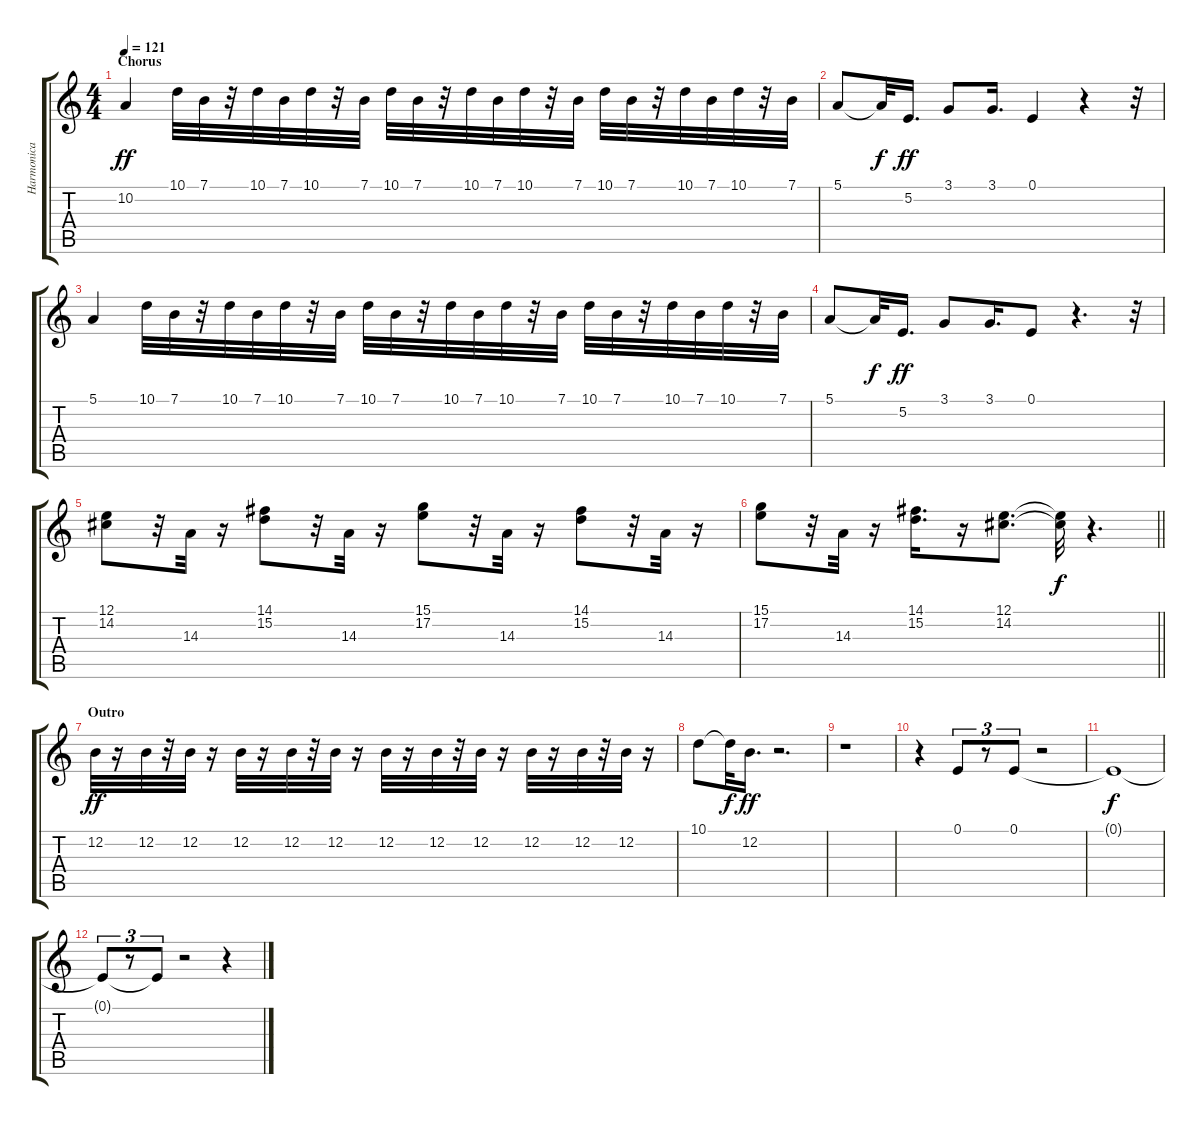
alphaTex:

\track ("Harmonica" "Harmonica") {solo instrument harmonica}
\staff {score tabs}
\tuning (E4 B3 G3 D3 A2 E2) {hide}
\ts (4 4)
\section ("" "Chorus")
\tempo 121
\clef g2
\ks c
10.2.4{dy ff} 10.1.32 7.1.32 r.32 10.1.32 7.1.32 10.1.32 r.32 7.1.32 10.1.32 7.1.32 r.32 10.1.32 7.1.32 10.1.32 r.32 7.1.32 10.1.32 7.1.32 r.32 10.1.32 7.1.32 10.1.32 r.32 7.1.32 |
5.1.8 5.1{t}.32{dy f} 5.2.16{d dy ff} 3.1.8 3.1.16{d} 0.1.4 r.4 r.32 |
5.1.4 10.1.32 7.1.32 r.32 10.1.32 7.1.32 10.1.32 r.32 7.1.32 10.1.32 7.1.32 r.32 10.1.32 7.1.32 10.1.32 r.32 7.1.32 10.1.32 7.1.32 r.32 10.1.32 7.1.32 10.1.32 r.32 7.1.32 |
5.1.8 5.1{t}.32{dy f} 5.2.16{d dy ff} 3.1.8 3.1.16{d} 0.1.8 r.4{d} r.32 |
(12.1 14.2).8 r.32 14.3.32 r.16 (14.1 15.2).8 r.32 14.3.32 r.16 (15.1 17.2).8 r.32 14.3.32 r.16 (14.1 15.2).8 r.32 14.3.32 r.16 |
\barLineRight lightlight
(15.1 17.2).8 r.32 14.3.32 r.16 (14.1 15.2).16{d} r.16 (12.1 14.2).8{d} (12.1{t} 14.2{t}).32{dy f} r.4{d} |
\section ("" "Outro")
12.2.32{dy ff} r.16 12.2.32 r.32 12.2.32 r.16 12.2.32 r.16 12.2.32 r.32 12.2.32 r.16 12.2.32 r.16 12.2.32 r.32 12.2.32 r.16 12.2.32 r.16 12.2.32 r.32 12.2.32 r.16 |
10.1.8 10.1{t}.32{dy f} 12.2.16{d dy ff} r.2{d} |
r.1 |
r.4 0.1.8{tu (3 2)} r.8{tu (3 2)} 0.1.8{tu (3 2)} r.2 |
0.1{t}.1{dy f} |
0.1{t}.8{tu (3 2)} r.8{tu (3 2)} 0.1{t}.8{tu (3 2)} r.2 r.4
